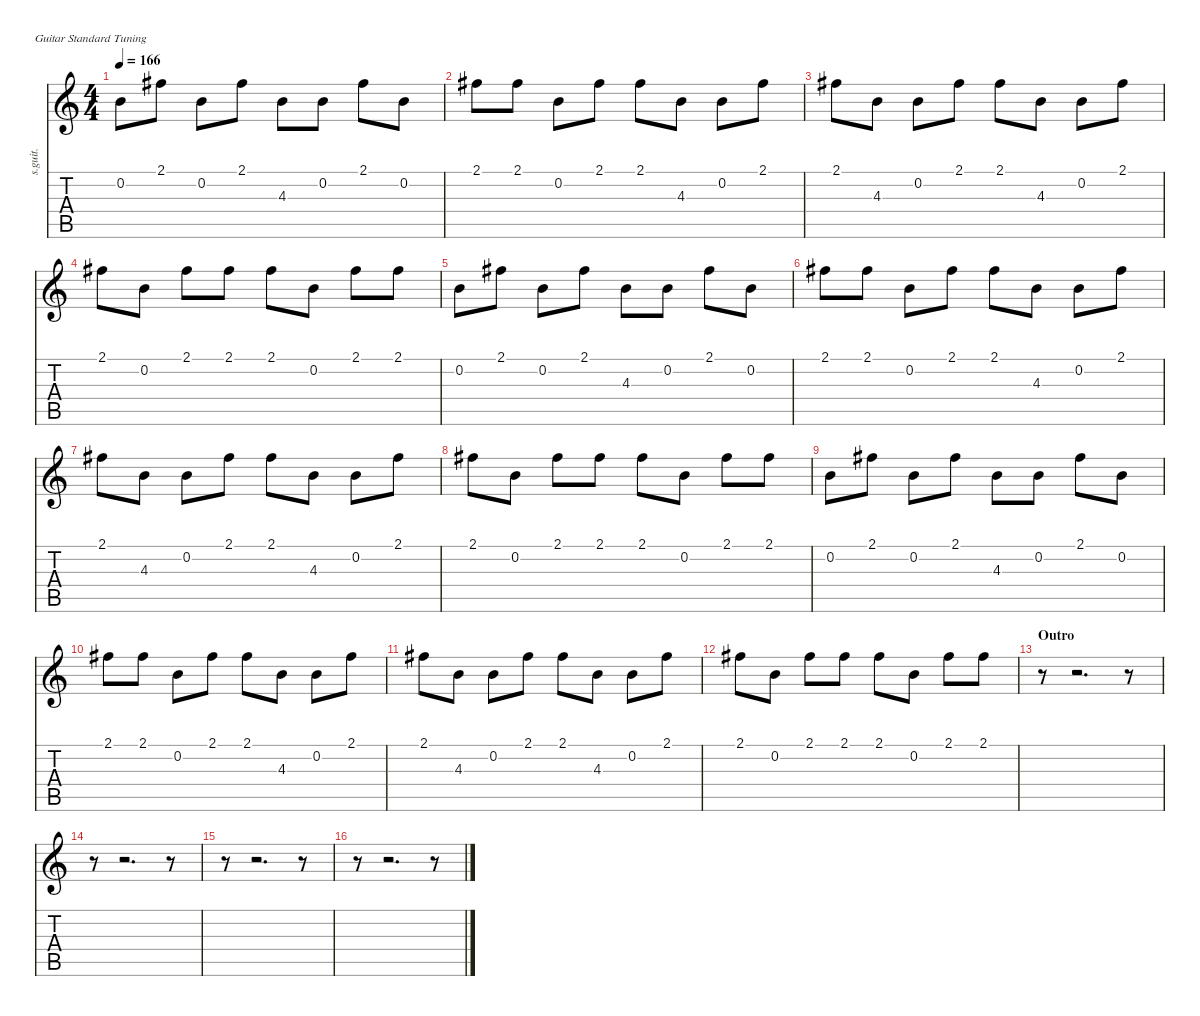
\defaultSystemsLayout 4
\hideDynamics
\bracketExtendMode nobrackets
\track ("Ed O' Brien" "s.guit.") {instrument electricguitarjazz}
\staff {score tabs}
\tuning (E4 B3 G3 D3 A2 E2)
\ts (4 4)
\tempo 166
\clef g2
\ks c
0.2.8{lyrics (0 "") lyrics (1 "") lyrics (2 "") lyrics (3 "") lyrics (4 "") dy f} 2.1{acc #}.8{lyrics (0 "") lyrics (1 "") lyrics (2 "") lyrics (3 "") lyrics (4 "")} 0.2.8{lyrics (0 "") lyrics (1 "") lyrics (2 "") lyrics (3 "") lyrics (4 "")} 2.1{acc #}.8{lyrics (0 "") lyrics (1 "") lyrics (2 "") lyrics (3 "") lyrics (4 "")} 4.3.8{lyrics (0 "") lyrics (1 "") lyrics (2 "") lyrics (3 "") lyrics (4 "")} 0.2.8{lyrics (0 "") lyrics (1 "") lyrics (2 "") lyrics (3 "") lyrics (4 "")} 2.1{acc #}.8{lyrics (0 "") lyrics (1 "") lyrics (2 "") lyrics (3 "") lyrics (4 "")} 0.2.8{lyrics (0 "") lyrics (1 "") lyrics (2 "") lyrics (3 "") lyrics (4 "")} |
2.1{acc #}.8{lyrics (0 "") lyrics (1 "") lyrics (2 "") lyrics (3 "") lyrics (4 "")} 2.1{acc #}.8{lyrics (0 "") lyrics (1 "") lyrics (2 "") lyrics (3 "") lyrics (4 "")} 0.2.8{lyrics (0 "") lyrics (1 "") lyrics (2 "") lyrics (3 "") lyrics (4 "")} 2.1{acc #}.8{lyrics (0 "") lyrics (1 "") lyrics (2 "") lyrics (3 "") lyrics (4 "")} 2.1{acc #}.8{lyrics (0 "") lyrics (1 "") lyrics (2 "") lyrics (3 "") lyrics (4 "")} 4.3.8{lyrics (0 "") lyrics (1 "") lyrics (2 "") lyrics (3 "") lyrics (4 "")} 0.2.8{lyrics (0 "") lyrics (1 "") lyrics (2 "") lyrics (3 "") lyrics (4 "")} 2.1{acc #}.8{lyrics (0 "") lyrics (1 "") lyrics (2 "") lyrics (3 "") lyrics (4 "")} |
2.1{acc #}.8{lyrics (0 "") lyrics (1 "") lyrics (2 "") lyrics (3 "") lyrics (4 "")} 4.3.8{lyrics (0 "") lyrics (1 "") lyrics (2 "") lyrics (3 "") lyrics (4 "")} 0.2.8{lyrics (0 "") lyrics (1 "") lyrics (2 "") lyrics (3 "") lyrics (4 "")} 2.1{acc #}.8{lyrics (0 "") lyrics (1 "") lyrics (2 "") lyrics (3 "") lyrics (4 "")} 2.1{acc #}.8{lyrics (0 "") lyrics (1 "") lyrics (2 "") lyrics (3 "") lyrics (4 "")} 4.3.8{lyrics (0 "") lyrics (1 "") lyrics (2 "") lyrics (3 "") lyrics (4 "")} 0.2.8{lyrics (0 "") lyrics (1 "") lyrics (2 "") lyrics (3 "") lyrics (4 "")} 2.1{acc #}.8{lyrics (0 "") lyrics (1 "") lyrics (2 "") lyrics (3 "") lyrics (4 "")} |
2.1{acc #}.8{lyrics (0 "") lyrics (1 "") lyrics (2 "") lyrics (3 "") lyrics (4 "")} 0.2.8{lyrics (0 "") lyrics (1 "") lyrics (2 "") lyrics (3 "") lyrics (4 "")} 2.1{acc #}.8{lyrics (0 "") lyrics (1 "") lyrics (2 "") lyrics (3 "") lyrics (4 "")} 2.1{acc #}.8{lyrics (0 "") lyrics (1 "") lyrics (2 "") lyrics (3 "") lyrics (4 "")} 2.1{acc #}.8{lyrics (0 "") lyrics (1 "") lyrics (2 "") lyrics (3 "") lyrics (4 "")} 0.2.8{lyrics (0 "") lyrics (1 "") lyrics (2 "") lyrics (3 "") lyrics (4 "")} 2.1{acc #}.8{lyrics (0 "") lyrics (1 "") lyrics (2 "") lyrics (3 "") lyrics (4 "")} 2.1{acc #}.8{lyrics (0 "") lyrics (1 "") lyrics (2 "") lyrics (3 "") lyrics (4 "")} |
0.2.8{lyrics (0 "") lyrics (1 "") lyrics (2 "") lyrics (3 "") lyrics (4 "")} 2.1{acc #}.8{lyrics (0 "") lyrics (1 "") lyrics (2 "") lyrics (3 "") lyrics (4 "")} 0.2.8{lyrics (0 "") lyrics (1 "") lyrics (2 "") lyrics (3 "") lyrics (4 "")} 2.1{acc #}.8{lyrics (0 "") lyrics (1 "") lyrics (2 "") lyrics (3 "") lyrics (4 "")} 4.3.8{lyrics (0 "") lyrics (1 "") lyrics (2 "") lyrics (3 "") lyrics (4 "")} 0.2.8{lyrics (0 "") lyrics (1 "") lyrics (2 "") lyrics (3 "") lyrics (4 "")} 2.1{acc #}.8{lyrics (0 "") lyrics (1 "") lyrics (2 "") lyrics (3 "") lyrics (4 "")} 0.2.8{lyrics (0 "") lyrics (1 "") lyrics (2 "") lyrics (3 "") lyrics (4 "")} |
2.1{acc #}.8{lyrics (0 "") lyrics (1 "") lyrics (2 "") lyrics (3 "") lyrics (4 "")} 2.1{acc #}.8{lyrics (0 "") lyrics (1 "") lyrics (2 "") lyrics (3 "") lyrics (4 "")} 0.2.8{lyrics (0 "") lyrics (1 "") lyrics (2 "") lyrics (3 "") lyrics (4 "")} 2.1{acc #}.8{lyrics (0 "") lyrics (1 "") lyrics (2 "") lyrics (3 "") lyrics (4 "")} 2.1{acc #}.8{lyrics (0 "") lyrics (1 "") lyrics (2 "") lyrics (3 "") lyrics (4 "")} 4.3.8{lyrics (0 "") lyrics (1 "") lyrics (2 "") lyrics (3 "") lyrics (4 "")} 0.2.8{lyrics (0 "") lyrics (1 "") lyrics (2 "") lyrics (3 "") lyrics (4 "")} 2.1{acc #}.8{lyrics (0 "") lyrics (1 "") lyrics (2 "") lyrics (3 "") lyrics (4 "")} |
2.1{acc #}.8{lyrics (0 "") lyrics (1 "") lyrics (2 "") lyrics (3 "") lyrics (4 "")} 4.3.8{lyrics (0 "") lyrics (1 "") lyrics (2 "") lyrics (3 "") lyrics (4 "")} 0.2.8{lyrics (0 "") lyrics (1 "") lyrics (2 "") lyrics (3 "") lyrics (4 "")} 2.1{acc #}.8{lyrics (0 "") lyrics (1 "") lyrics (2 "") lyrics (3 "") lyrics (4 "")} 2.1{acc #}.8{lyrics (0 "") lyrics (1 "") lyrics (2 "") lyrics (3 "") lyrics (4 "")} 4.3.8{lyrics (0 "") lyrics (1 "") lyrics (2 "") lyrics (3 "") lyrics (4 "")} 0.2.8{lyrics (0 "") lyrics (1 "") lyrics (2 "") lyrics (3 "") lyrics (4 "")} 2.1{acc #}.8{lyrics (0 "") lyrics (1 "") lyrics (2 "") lyrics (3 "") lyrics (4 "")} |
2.1{acc #}.8{lyrics (0 "") lyrics (1 "") lyrics (2 "") lyrics (3 "") lyrics (4 "")} 0.2.8{lyrics (0 "") lyrics (1 "") lyrics (2 "") lyrics (3 "") lyrics (4 "")} 2.1{acc #}.8{lyrics (0 "") lyrics (1 "") lyrics (2 "") lyrics (3 "") lyrics (4 "")} 2.1{acc #}.8{lyrics (0 "") lyrics (1 "") lyrics (2 "") lyrics (3 "") lyrics (4 "")} 2.1{acc #}.8{lyrics (0 "") lyrics (1 "") lyrics (2 "") lyrics (3 "") lyrics (4 "")} 0.2.8{lyrics (0 "") lyrics (1 "") lyrics (2 "") lyrics (3 "") lyrics (4 "")} 2.1{acc #}.8{lyrics (0 "") lyrics (1 "") lyrics (2 "") lyrics (3 "") lyrics (4 "")} 2.1{acc #}.8{lyrics (0 "") lyrics (1 "") lyrics (2 "") lyrics (3 "") lyrics (4 "")} |
0.2.8{lyrics (0 "") lyrics (1 "") lyrics (2 "") lyrics (3 "") lyrics (4 "")} 2.1{acc #}.8{lyrics (0 "") lyrics (1 "") lyrics (2 "") lyrics (3 "") lyrics (4 "")} 0.2.8{lyrics (0 "") lyrics (1 "") lyrics (2 "") lyrics (3 "") lyrics (4 "")} 2.1{acc #}.8{lyrics (0 "") lyrics (1 "") lyrics (2 "") lyrics (3 "") lyrics (4 "")} 4.3.8{lyrics (0 "") lyrics (1 "") lyrics (2 "") lyrics (3 "") lyrics (4 "")} 0.2.8{lyrics (0 "") lyrics (1 "") lyrics (2 "") lyrics (3 "") lyrics (4 "")} 2.1{acc #}.8{lyrics (0 "") lyrics (1 "") lyrics (2 "") lyrics (3 "") lyrics (4 "")} 0.2.8{lyrics (0 "") lyrics (1 "") lyrics (2 "") lyrics (3 "") lyrics (4 "")} |
2.1{acc #}.8{lyrics (0 "") lyrics (1 "") lyrics (2 "") lyrics (3 "") lyrics (4 "")} 2.1{acc #}.8{lyrics (0 "") lyrics (1 "") lyrics (2 "") lyrics (3 "") lyrics (4 "")} 0.2.8{lyrics (0 "") lyrics (1 "") lyrics (2 "") lyrics (3 "") lyrics (4 "")} 2.1{acc #}.8{lyrics (0 "") lyrics (1 "") lyrics (2 "") lyrics (3 "") lyrics (4 "")} 2.1{acc #}.8{lyrics (0 "") lyrics (1 "") lyrics (2 "") lyrics (3 "") lyrics (4 "")} 4.3.8{lyrics (0 "") lyrics (1 "") lyrics (2 "") lyrics (3 "") lyrics (4 "")} 0.2.8{lyrics (0 "") lyrics (1 "") lyrics (2 "") lyrics (3 "") lyrics (4 "")} 2.1{acc #}.8{lyrics (0 "") lyrics (1 "") lyrics (2 "") lyrics (3 "") lyrics (4 "")} |
2.1{acc #}.8{lyrics (0 "") lyrics (1 "") lyrics (2 "") lyrics (3 "") lyrics (4 "")} 4.3.8{lyrics (0 "") lyrics (1 "") lyrics (2 "") lyrics (3 "") lyrics (4 "")} 0.2.8{lyrics (0 "") lyrics (1 "") lyrics (2 "") lyrics (3 "") lyrics (4 "")} 2.1{acc #}.8{lyrics (0 "") lyrics (1 "") lyrics (2 "") lyrics (3 "") lyrics (4 "")} 2.1{acc #}.8{lyrics (0 "") lyrics (1 "") lyrics (2 "") lyrics (3 "") lyrics (4 "")} 4.3.8{lyrics (0 "") lyrics (1 "") lyrics (2 "") lyrics (3 "") lyrics (4 "")} 0.2.8{lyrics (0 "") lyrics (1 "") lyrics (2 "") lyrics (3 "") lyrics (4 "")} 2.1{acc #}.8{lyrics (0 "") lyrics (1 "") lyrics (2 "") lyrics (3 "") lyrics (4 "")} |
2.1{acc #}.8{lyrics (0 "") lyrics (1 "") lyrics (2 "") lyrics (3 "") lyrics (4 "")} 0.2.8{lyrics (0 "") lyrics (1 "") lyrics (2 "") lyrics (3 "") lyrics (4 "")} 2.1{acc #}.8{lyrics (0 "") lyrics (1 "") lyrics (2 "") lyrics (3 "") lyrics (4 "")} 2.1{acc #}.8{lyrics (0 "") lyrics (1 "") lyrics (2 "") lyrics (3 "") lyrics (4 "")} 2.1{acc #}.8{lyrics (0 "") lyrics (1 "") lyrics (2 "") lyrics (3 "") lyrics (4 "")} 0.2.8{lyrics (0 "") lyrics (1 "") lyrics (2 "") lyrics (3 "") lyrics (4 "")} 2.1{acc #}.8{lyrics (0 "") lyrics (1 "") lyrics (2 "") lyrics (3 "") lyrics (4 "")} 2.1{acc #}.8{lyrics (0 "") lyrics (1 "") lyrics (2 "") lyrics (3 "") lyrics (4 "")} |
\section ("" "Outro")
r.8 r.2{d} r.8 |
r.8 r.2{d} r.8 |
r.8 r.2{d} r.8 |
r.8 r.2{d} r.8
